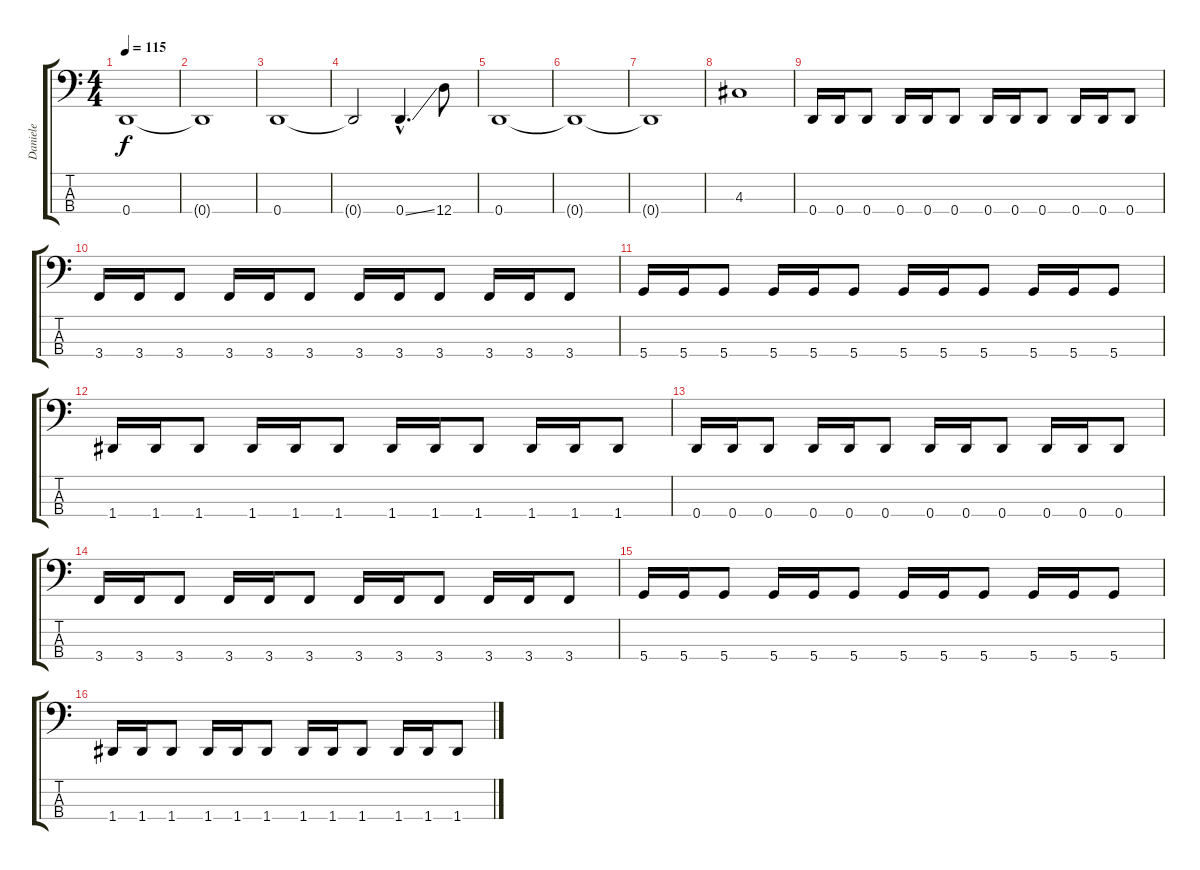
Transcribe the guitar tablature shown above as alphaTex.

\track ("Daniele" "Daniele") {instrument electricbassfinger}
\staff {score tabs}
\tuning (G2 D2 A1 D1) {hide}
\ts (4 4)
\tempo 115
\clef f4
\ks c
0.4.1{dy f} |
0.4{t}.1 |
0.4.1 |
0.4{t}.2 0.4{ss hac}.4{d} 12.4.8 |
0.4.1 |
0.4{t}.1 |
0.4{t}.1 |
4.3.1 |
0.4.16 0.4.16 0.4.8 0.4.16 0.4.16 0.4.8 0.4.16 0.4.16 0.4.8 0.4.16 0.4.16 0.4.8 |
3.4.16 3.4.16 3.4.8 3.4.16 3.4.16 3.4.8 3.4.16 3.4.16 3.4.8 3.4.16 3.4.16 3.4.8 |
5.4.16 5.4.16 5.4.8 5.4.16 5.4.16 5.4.8 5.4.16 5.4.16 5.4.8 5.4.16 5.4.16 5.4.8 |
1.4.16 1.4.16 1.4.8 1.4.16 1.4.16 1.4.8 1.4.16 1.4.16 1.4.8 1.4.16 1.4.16 1.4.8 |
0.4.16 0.4.16 0.4.8 0.4.16 0.4.16 0.4.8 0.4.16 0.4.16 0.4.8 0.4.16 0.4.16 0.4.8 |
3.4.16 3.4.16 3.4.8 3.4.16 3.4.16 3.4.8 3.4.16 3.4.16 3.4.8 3.4.16 3.4.16 3.4.8 |
5.4.16 5.4.16 5.4.8 5.4.16 5.4.16 5.4.8 5.4.16 5.4.16 5.4.8 5.4.16 5.4.16 5.4.8 |
1.4.16 1.4.16 1.4.8 1.4.16 1.4.16 1.4.8 1.4.16 1.4.16 1.4.8 1.4.16 1.4.16 1.4.8
